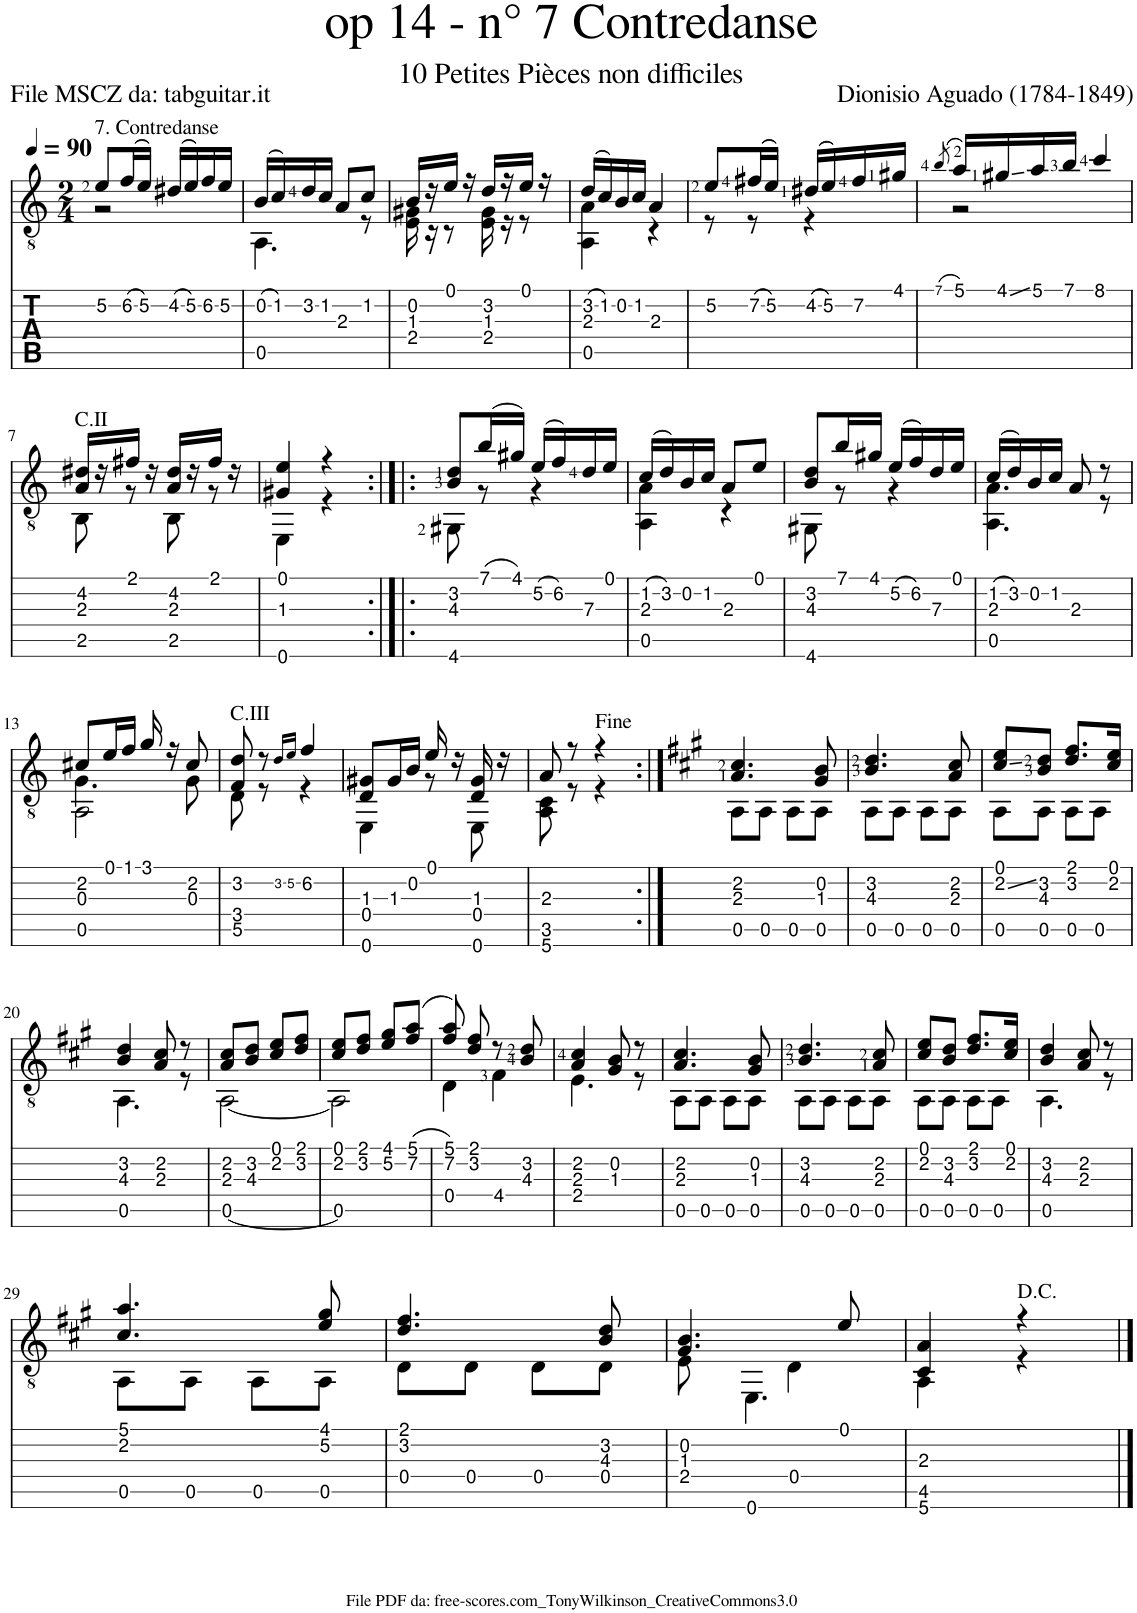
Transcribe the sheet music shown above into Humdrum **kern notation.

**kern	**kern
*part1	*part1
*staff2	*staff1
*I"Guitar	*
*I'Guit.	*
*stria6	*
*	*clefGv2
*k[]	*k[]
*M2/4	*M2/4
*MM90	*MM90
=1	=1
*^	*^
!	!	!LO:TX:a:t=7. Contredanse	!
8eL	2r	8e/L	2r
16fL	.	(16f/L	.
16eJJ	.	16e/JJ)	.
16d#LL	.	(16d#X/LL	.
16eJ	.	16e/)	.
16fL	.	16f/	.
16eJJ	.	16e/JJ	.
=2	=2	=2	=2
16BLL	4.AA	(16B/LL	4.AA\
16cJ	.	16c/)	.
16dL	.	16d/	.
16cJJ	.	16c/JJ	.
8AL	.	8A/L	.
8cJ	8r	8c/J	8r
=3	=3	=3	=3
16B	16E 16G#	16B/LL	16E\ 16G#X\
16r	16r	16r	16r
16e	8r	16e/JJ	8r
16r	.	16r	.
16d	16E 16G#	16d/LL	16E\ 16G#\
16r	16r	16r	16r
16e	8r	16e/JJ	8r
16r	.	16r	.
=4	=4	=4	=4
16dLL	4AA 4A	(16d/LL	4AA\ 4A\
16cJ	.	16c/)	.
16BL	.	16B/	.
16cJJ	.	16c/JJ	.
4A	4r	4A/	4r
=5	=5	=5	=5
8eL	8r	8e/L	8r
16f#L	8r	(16f#X/L	8r
16eJJ	.	16e/JJ)	.
16d#XLL	4r	(16d#X/LL	4r
16eJ	.	16e/)	.
16f#L	.	16f#/	.
16g#JJ	.	16g#X/JJ	.
=6	=6	=6	=6
qb	.	(8qb/	.
16aLL	2r	16a/LL)	2r
16g#J	.	16g#X/	.
16aL	.	16a/	.
16bJJ	.	16b/JJ	.
4cc	.	4cc/	.
!!LO:LB:g=z	!!
=7	=7	=7	=7
!	!	!LO:TX:a:t=C.II	!
16A 16d#	8BB	16A/ 16d#X/LL	8BB\
16r	.	16r	.
16f#	8r	16f#X/JJ	8r
16r	.	16r	.
16A 16d#	8BB	16A/ 16d#/LL	8BB\
16r	.	16r	.
16f#	8r	16f#/JJ	8r
16r	.	16r	.
=8	=8	=8	=8
4G# 4e	4EE	4G#X/ 4e/	4EE\
4r	4r	4r	4r
=9:|!|:	=9:|!|:	=9:|!|:	=9:|!|:
8B\ 8d\L	8GG#	8B/ 8d/L	8GG#X\
16bL	8r	(16b/L	8r
16g#JJ	.	16g#X/JJ)	.
16eLL	4r	(16e/LL	4r
16fJ	.	16f/)	.
16dL	.	16d/	.
16eJJ	.	16e/JJ	.
=10	=10	=10	=10
16cLL	4AA 4A	(16c/LL	4AA\ 4A\
16dJ	.	16d/)	.
16BL	.	16B/	.
16cJJ	.	16c/JJ	.
8AL	4r	8A/L	4r
8eJ	.	8e/J	.
=11	=11	=11	=11
8B\ 8d\L	8GG#	8B/ 8d/L	8GG#X\
16bL	8r	16b/L	8r
16g#JJ	.	16g#X/JJ	.
16eLL	4r	(16e/LL	4r
16fJ	.	16f/)	.
16dL	.	16d/	.
16eJJ	.	16e/JJ	.
=12	=12	=12	=12
16cLL	4.AA 4.A	(16c/LL	4.AA\ 4.A\
16dJ	.	16d/)	.
16BL	.	16B/	.
16cJJ	.	16c/JJ	.
8A	.	8A/	.
8r	8r	8r	8r
!!LO:LB:g=z
=13	=13	=13	=13
*	*^	*	*^
8c#L	4.G	2AA	8c#X/L	4.G\	2AA\
16eL	.	.	16e/L	.	.
16fJJ	.	.	16f/JJ	.	.
16g	.	.	16g/	.	.
16r	.	.	16r	.	.
8c#	8G	.	8c#/	8G\	.
*	*v	*v	*	*	*
*	*	*	*v	*v
=14	=14	=14	=14
!	!	!LO:TX:a:t=C.III	!
8F 8d	8D	8F/ 8d/	8D\
8r	8r	8r	8r
qd	.	16qd/LL	.
qe	.	16qe/JJ	.
4f	4r	4f/	4r
=15	=15	=15	=15
8D\ 8G#\L	4EE	8D/ 8G#X/L	4EE\
16G#L	.	16G#/L	.
16BJJ	.	16B/JJ	.
16e	8r	16e/	8r
16r	.	16r	.
16D 16G#	8EE	16D/ 16G#/	8EE\
16r	.	16r	.
=16	=16	=16	=16
8A	8AA 8C	8A/	8AA\ 8C\
8r	8r	8r	8r
4r	4r	4r	4r
=17:|!	=17:|!	=17:|!	=17:|!
*k[f#c#g#]	*	*k[f#c#g#]	*
4.A 4.c#	8AAL	4.A/ 4.c#/	8AA\L
.	8AAJ	.	8AA\J
.	8AAL	.	8AA\L
8G# 8B	8AAJ	8G#/ 8B/	8AA\J
=18	=18	=18	=18
4.B 4.d	8AAL	4.B/ 4.d/	8AA\L
.	8AAJ	.	8AA\J
.	8AAL	.	8AA\L
8A 8c#	8AAJ	8A/ 8c#/	8AA\J
=19	=19	=19	=19
8c#\ 8e\L	8AAL	8c#/ 8e/L	8AA\L
8B\ 8d\J	8AAJ	8B/ 8d/J	8AA\J
8.d\ 8.f#\L	8AAL	8.d/ 8.f#/L	8AA\L
.	8AAJ	.	8AA\J
16c#\ 16e\Jk	.	16c#/ 16e/Jk	.
!!LO:LB:g=z	!!
=20	=20	=20	=20
4B 4d	4.AA	4B/ 4d/	4.AA\
8A 8c#	.	8A/ 8c#/	.
8r	8r	8r	8r
=21	=21	=21	=21
8A\ 8c#\L	[2AA	8A/ 8c#/L	[2AA\
8B\ 8d\J	.	8B/ 8d/J	.
8c#\ 8e\L	.	8c#/ 8e/L	.
8d\ 8f#\J	.	8d/ 8f#/J	.
=22	=22	=22	=22
8c#\ 8e\L	2AA]	8c#/ 8e/L	2AA\]
8d\ 8f#\J	.	8d/ 8f#/J	.
8e\ 8g#\L	.	8e/ 8g#/L	.
8f#\ 8a\J	.	(8f#/ 8a/J	.
=23	=23	=23	=23
8f#\ 8a\L	4D	8f#/ 8a/)	4D\
8d\ 8f#\J	.	8d/ 8f#/	.
8r	4F#	8r	4F#\
8B 8d	.	8B/ 8d/	.
=24	=24	=24	=24
4A 4c#	4.E	4A/ 4c#/	4.E\
8G# 8B	.	8G#/ 8B/	.
8r	8r	8r	8r
=25	=25	=25	=25
4.A 4.c#	8AAL	4.A/ 4.c#/	8AA\L
.	8AAJ	.	8AA\J
.	8AAL	.	8AA\L
8G# 8B	8AAJ	8G#/ 8B/	8AA\J
=26	=26	=26	=26
4.B 4.d	8AAL	4.B/ 4.d/	8AA\L
.	8AAJ	.	8AA\J
.	8AAL	.	8AA\L
8A 8c#	8AAJ	8A/ 8c#/	8AA\J
=27	=27	=27	=27
8c#\ 8e\L	8AAL	8c#/ 8e/L	8AA\L
8B\ 8d\J	8AAJ	8B/ 8d/J	8AA\J
8.d\ 8.f#\L	8AAL	8.d/ 8.f#/L	8AA\L
.	8AAJ	.	8AA\J
16c#\ 16e\Jk	.	16c#/ 16e/Jk	.
=28	=28	=28	=28
4B 4d	4.AA	4B/ 4d/	4.AA\
8A 8c#	.	8A/ 8c#/	.
8r	8r	8r	8r
!!LO:LB:g=z	!!
=29	=29	=29	=29
4.c# 4.a	8AAL	4.c#/ 4.a/	8AA\L
.	8AAJ	.	8AA\J
.	8AAL	.	8AA\L
8e 8g#	8AAJ	8e/ 8g#/	8AA\J
=30	=30	=30	=30
4.d 4.f#	8DL	4.d/ 4.f#/	8D\L
.	8DJ	.	8D\J
.	8DL	.	8D\L
8B 8d	8DJ	8B/ 8d/	8D\J
=31	=31	=31	=31
*	*^	*	*^
4.G# 4.B	8E	4ryy	4.G#/ 4.B/	8E\	4ryy
.	4.EE	.	.	4.EE\	.
.	.	4D	.	.	4D\
8e	.	.	8e/	.	.
*	*v	*v	*	*	*
*	*	*	*v	*v
=32	=32	=32	=32
4C# 4A	4AA	4C#/ 4A/	4AA\
4r	4r	4r	4r
*v	*v	*	*
*	*v	*v
==	==
*-	*-
